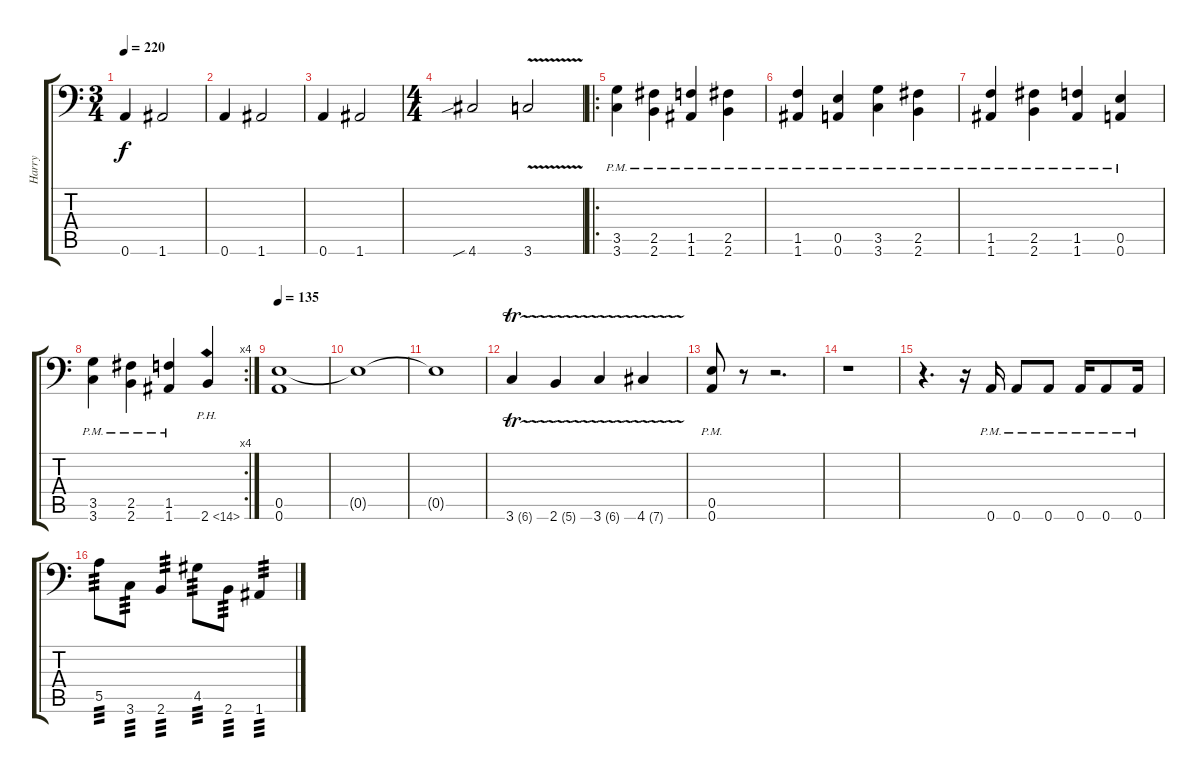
\track ("Harry" "Harry") {instrument distortionguitar}
\staff {score tabs}
\tuning (B3 Gb3 D3 A2 E2 A1) {hide}
\ts (3 4)
\tempo 220
\clef f4
\ks c
0.6.4{dy f} 1.6.2 |
0.6.4 1.6.2 |
0.6.4 1.6.2 |
\ts (4 4)
4.6{sib}.2 3.6{v}.2 |
\ro
(3.5{pm} 3.6{pm}).4 (2.5{pm} 2.6{pm}).4 (1.5{pm} 1.6{pm}).4 (2.5{pm} 2.6{pm}).4 |
(1.5{pm} 1.6{pm}).4 (0.5{pm} 0.6{pm}).4 (3.5{pm} 3.6{pm}).4 (2.5{pm} 2.6{pm}).4 |
(1.5{pm} 1.6{pm}).4 (2.5{pm} 2.6{pm}).4 (1.5{pm} 1.6{pm}).4 (0.5{pm} 0.6{pm}).4 |
\rc 4
(3.5{pm} 3.6{pm}).4 (2.5{pm} 2.6{pm}).4 (1.5{pm} 1.6{pm}).4 2.6{ph 12}.4 |
\tempo 135
(0.5 0.6).1 |
0.5{t}.1 |
0.5{t}.1 |
3.6{tr (6 16)}.4 2.6{tr (5 16)}.4 3.6{tr (6 16)}.4 4.6{tr (7 16)}.4 |
(0.5{pm} 0.6{pm}).8 r.8 r.2{d} |
r.1 |
r.4{d} r.16 0.6{pm}.16 0.6{pm}.8 0.6{pm}.8 0.6{pm}.16 0.6{pm}.8 0.6{pm}.16 |
5.5.8{tp 3} 3.6.8{tp 3} 2.6.4{tp 3} 4.5.8{tp 3} 2.6.8{tp 3} 1.6.4{tp 3}
